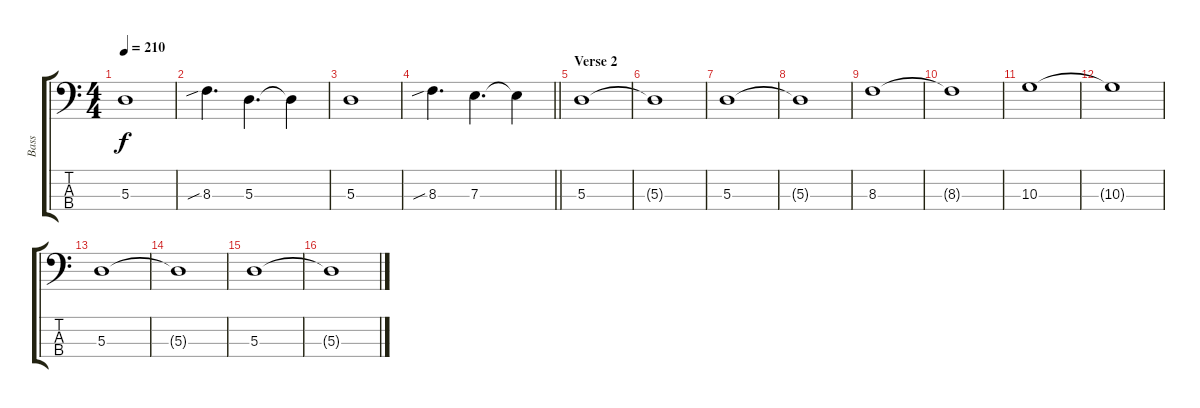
\track ("Bass" "Bass") {instrument electricbassfinger}
\staff {score tabs}
\tuning (G2 D2 A1 E1) {hide}
\ts (4 4)
\tempo 210
\clef f4
\ks c
5.3.1{dy f} |
8.3{sib}.4{d} 5.3.4{d} 5.3{t}.4 |
5.3.1 |
\barLineRight lightlight
8.3{sib}.4{d} 7.3.4{d} 7.3{t}.4 |
\section ("" "Verse 2")
5.3.1 |
5.3{t}.1 |
5.3.1 |
5.3{t}.1 |
8.3.1 |
8.3{t}.1 |
10.3.1 |
10.3{t}.1 |
5.3.1 |
5.3{t}.1 |
5.3.1 |
5.3{t}.1
